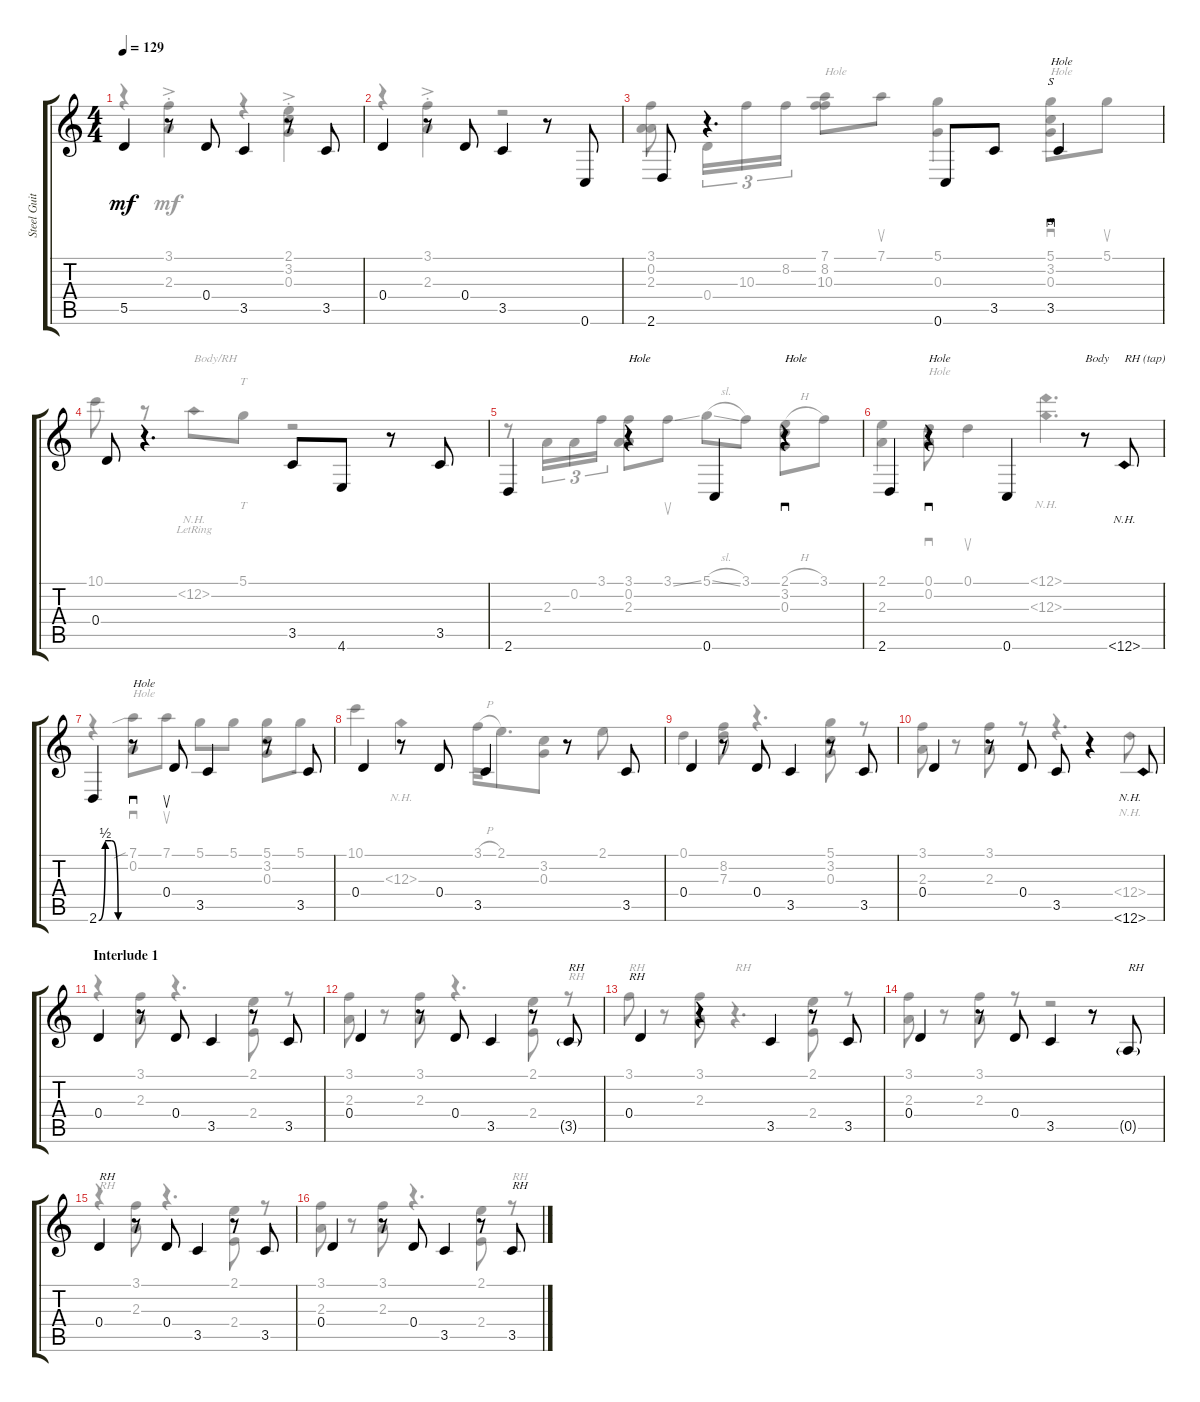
\track ("Steel Guitar" "Steel Guit") {instrument acousticguitarsteel}
\staff {score tabs}
\tuning (D4 A3 G3 D3 A2 C2) {hide}
\voice
\ts (4 4)
\tempo 129
\clef g2
\ks c
5.5.4{dy mf} r.8 0.4.8 3.5.4 r.8 3.5.8 |
0.4.4 r.8 0.4.8 3.5.4 r.8 0.6.8 |
2.6.8 r.4{d} 0.6.8 3.5.8 3.5.4{s sd txt "Hole"} |
0.4.8 r.4{d} 3.5.8 4.6.8 r.8 3.5.8 |
2.6.4 r.4{txt "Hole"} 0.6.4 r.4{sd txt "Hole"} |
2.6.4 r.4{sd txt "Hole"} 0.6.4 r.8{txt "Body"} 12.6{nh}.8{txt "RH (tap)"} |
2.6{be (custom 0 0 15 2 30 2 45 0 60 0)}.4 r.8{sd txt "Hole"} 0.4.8{su} 3.5.4 r.8 3.5.8 |
0.4.4 r.8 0.4.8 3.5.4 r.8 3.5.8 |
0.4.4 r.8 0.4.8 3.5.4 r.8 3.5.8 |
0.4.4 r.8 0.4.8 3.5.8 r.4 12.6{nh}.8 |
\section ("" "Interlude 1")
0.4.4 r.8 0.4.8 3.5.4 r.8 3.5.8 |
0.4.4 r.8 0.4.8 3.5.4 r.8 3.5{g}.8{txt "RH"} |
0.4.4{txt "RH"} r.4 3.5.4 r.8 3.5.8 |
0.4.4 r.8 0.4.8 3.5.4 r.8 0.5{g}.8{txt "RH"} |
0.4.4{txt "RH"} r.8 0.4.8 3.5.4 r.8 3.5.8 |
0.4.4 r.8 0.4.8 3.5.4 r.8 3.5.8{txt "RH"}
\voice
\clef g2
\ottava regular
\simile none
\ks c
r.4{dy mf} (3.1{ac st} 2.3{ac st}).4 r.4 (2.1{ac st} 3.2{ac st} 0.3{ac st}).4 |
r.4 (3.1{ac st} 2.3{ac st}).4 r.2 |
(3.1 0.2 2.3).8 0.4.16{tu (3 2)} 10.3.16{tu (3 2)} 8.2.16{tu (3 2)} (7.1 8.2 10.3).8{txt "Hole"} 7.1.8{su} (5.1 0.3).4 (5.1 3.2 0.3).8{s sd txt "Hole"} 5.1.8{su} |
10.1.8 r.8 12.2{nh lr}.8{txt "Body/RH "} 5.1.8{tt} r.2 |
r.8 2.3.16{tu (3 2)} 0.2.16{tu (3 2)} 3.1.16{tu (3 2)} (3.1 0.2 2.3).8{txt "Hole"} 3.1{ss}.8{su} 5.1{sl}.8 3.1.8 (2.1{h} 3.2 0.3).8{sd txt "Hole"} 3.1.8 |
(2.1 2.3).4 (0.1 0.2).8{sd txt "Hole"} 0.1.4{su} (12.1{nh} 12.3{nh}).4{d} |
r.4 (7.1{sib} 0.2).8{sd txt "Hole"} 7.1.8{su} 5.1.8 5.1.8 (5.1 3.2 0.3).8 5.1.8 |
10.1.4 12.3{nh}.4 3.1{h}.32 2.1.8{d} (3.2 0.3).8 2.1.8 |
0.1.4 (8.2 7.3).8 r.4{d} (5.1 3.2 0.3).8 r.8 |
(3.1 2.3).8 r.8 (3.1 2.3).8 r.8 r.4{d} 12.4{nh}.8 |
r.4 (3.1 2.3).8 r.4{d} (2.1 2.4).8 r.8 |
(3.1 2.3).8 r.8 (3.1 2.3).8 r.4{d} (2.1 2.4).8 r.8{txt "RH"} |
3.1.8{txt "RH"} r.8 (3.1 2.3).8 r.4{d txt "RH"} (2.1 2.4).8 r.8 |
(3.1 2.3).8 r.8 (3.1 2.3).8 r.8 r.2 |
r.4{txt "RH"} (3.1 2.3).8 r.4{d} (2.1 2.4).8 r.8 |
(3.1 2.3).8 r.8 (3.1 2.3).8 r.4{d} (2.1 2.4).8 r.8{txt "RH"}
